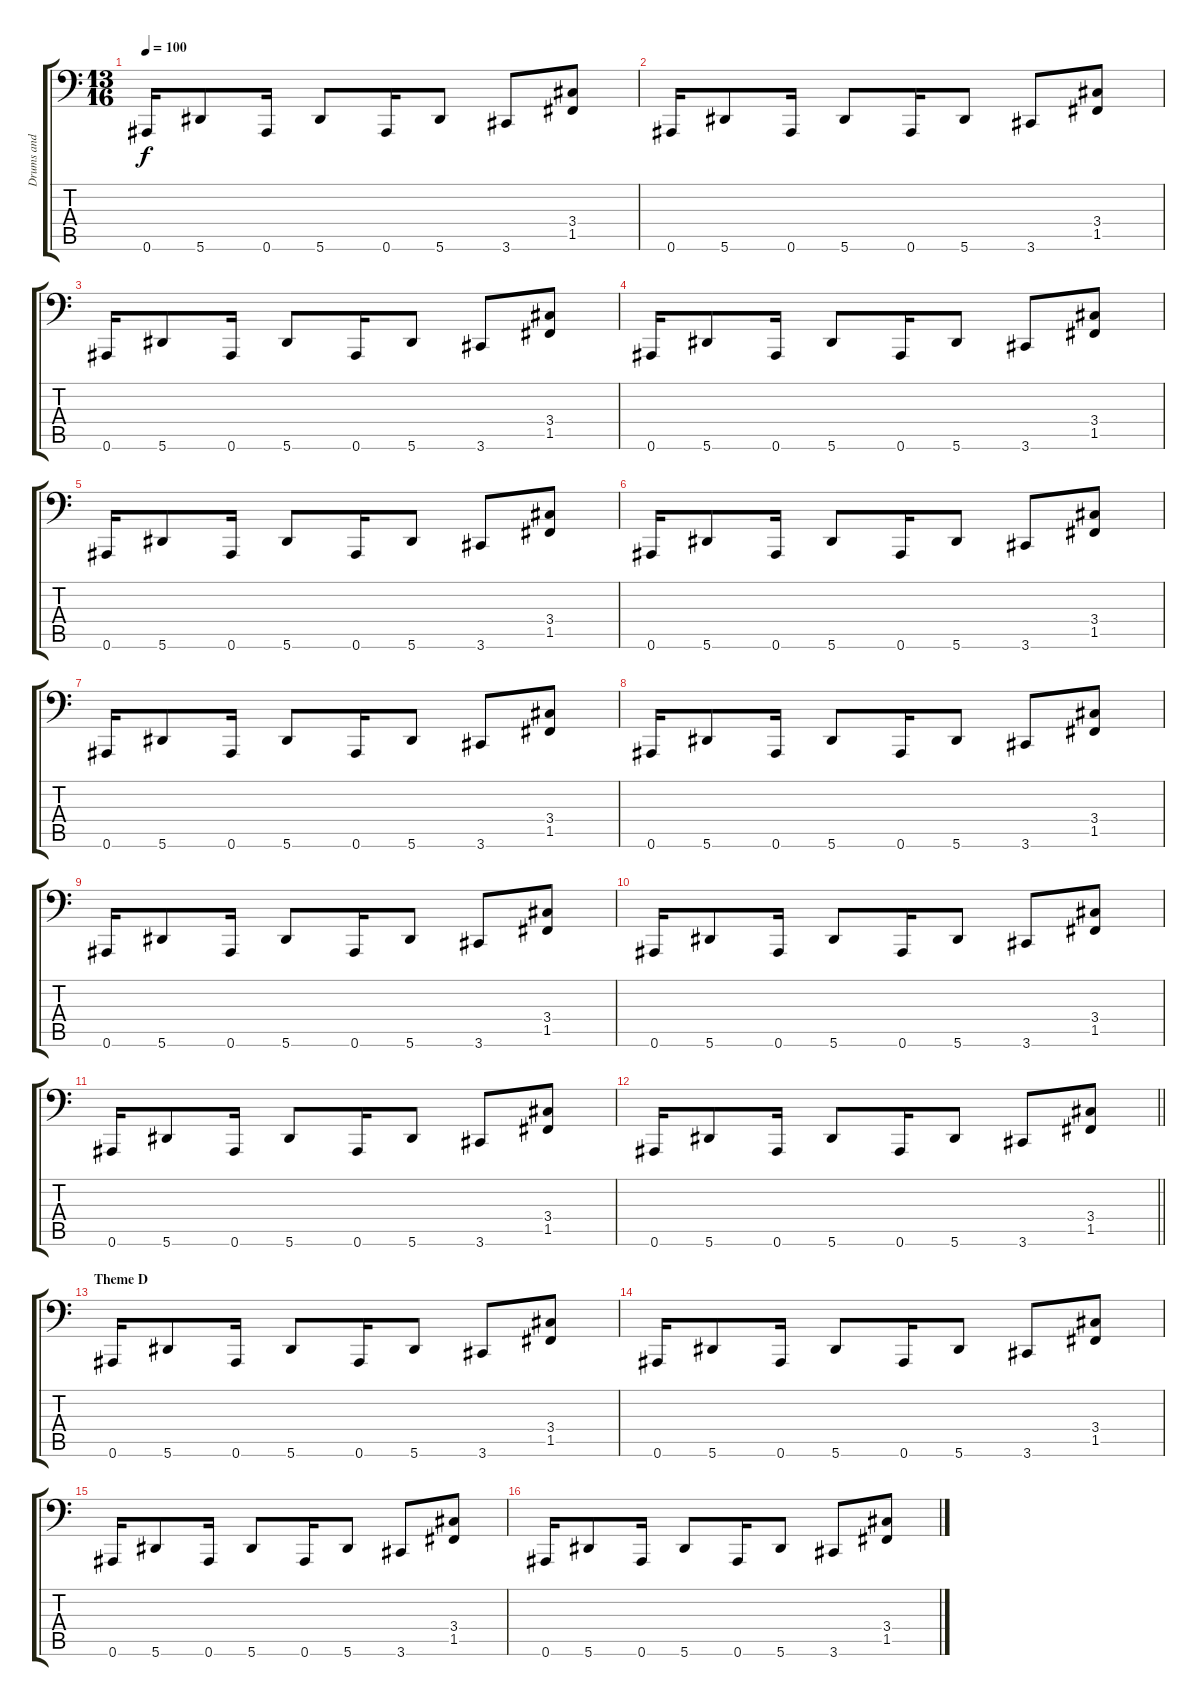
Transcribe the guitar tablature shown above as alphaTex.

\track ("Drums and FX" "Drums and ") {instrument taikodrum}
\staff {score tabs}
\tuning (C4 G3 Eb3 Bb2 F2 Bb1) {hide}
\ts (13 16)
\tempo 100
\clef f4
\ks c
0.6.16{dy f balance 2} 5.6.8{balance 14} 0.6.16{balance 2} 5.6.8{balance 14} 0.6.16{balance 2} 5.6.8{balance 14} 3.6.8{balance 2} (3.4 1.5).8{balance 14} |
0.6.16{balance 2} 5.6.8{balance 14} 0.6.16{balance 2} 5.6.8{balance 14} 0.6.16{balance 2} 5.6.8{balance 14} 3.6.8{balance 2} (3.4 1.5).8{balance 14} |
0.6.16{balance 2} 5.6.8{balance 14} 0.6.16{balance 2} 5.6.8{balance 14} 0.6.16{balance 2} 5.6.8{balance 14} 3.6.8{balance 2} (3.4 1.5).8{balance 14} |
0.6.16{balance 2} 5.6.8{balance 14} 0.6.16{balance 2} 5.6.8{balance 14} 0.6.16{balance 2} 5.6.8{balance 14} 3.6.8{balance 2} (3.4 1.5).8{balance 14} |
0.6.16{balance 2} 5.6.8{balance 14} 0.6.16{balance 2} 5.6.8{balance 14} 0.6.16{balance 2} 5.6.8{balance 14} 3.6.8{balance 2} (3.4 1.5).8{balance 14} |
0.6.16{balance 2} 5.6.8{balance 14} 0.6.16{balance 2} 5.6.8{balance 14} 0.6.16{balance 2} 5.6.8{balance 14} 3.6.8{balance 2} (3.4 1.5).8{balance 14} |
0.6.16{balance 2} 5.6.8{balance 14} 0.6.16{balance 2} 5.6.8{balance 14} 0.6.16{balance 2} 5.6.8{balance 14} 3.6.8{balance 2} (3.4 1.5).8{balance 14} |
0.6.16{balance 2} 5.6.8{balance 14} 0.6.16{balance 2} 5.6.8{balance 14} 0.6.16{balance 2} 5.6.8{balance 14} 3.6.8{balance 2} (3.4 1.5).8{balance 14} |
0.6.16{balance 2} 5.6.8{balance 14} 0.6.16{balance 2} 5.6.8{balance 14} 0.6.16{balance 2} 5.6.8{balance 14} 3.6.8{balance 2} (3.4 1.5).8{balance 14} |
0.6.16{balance 2} 5.6.8{balance 14} 0.6.16{balance 2} 5.6.8{balance 14} 0.6.16{balance 2} 5.6.8{balance 14} 3.6.8{balance 2} (3.4 1.5).8{balance 14} |
0.6.16{balance 2} 5.6.8{balance 14} 0.6.16{balance 2} 5.6.8{balance 14} 0.6.16{balance 2} 5.6.8{balance 14} 3.6.8{balance 2} (3.4 1.5).8{balance 14} |
\barLineRight lightlight
0.6.16{balance 2} 5.6.8{balance 14} 0.6.16{balance 2} 5.6.8{balance 14} 0.6.16{balance 2} 5.6.8{balance 14} 3.6.8{balance 2} (3.4 1.5).8{balance 14} |
\section ("" "Theme D")
0.6.16{balance 2} 5.6.8{balance 14} 0.6.16{balance 2} 5.6.8{balance 14} 0.6.16{balance 2} 5.6.8{balance 14} 3.6.8{balance 2} (3.4 1.5).8{balance 14} |
0.6.16{balance 2} 5.6.8{balance 14} 0.6.16{balance 2} 5.6.8{balance 14} 0.6.16{balance 2} 5.6.8{balance 14} 3.6.8{balance 2} (3.4 1.5).8{balance 14} |
0.6.16{balance 2} 5.6.8{balance 14} 0.6.16{balance 2} 5.6.8{balance 14} 0.6.16{balance 2} 5.6.8{balance 14} 3.6.8{balance 2} (3.4 1.5).8{balance 14} |
0.6.16{balance 2} 5.6.8{balance 14} 0.6.16{balance 2} 5.6.8{balance 14} 0.6.16{balance 2} 5.6.8{balance 14} 3.6.8{balance 2} (3.4 1.5).8{balance 14}
